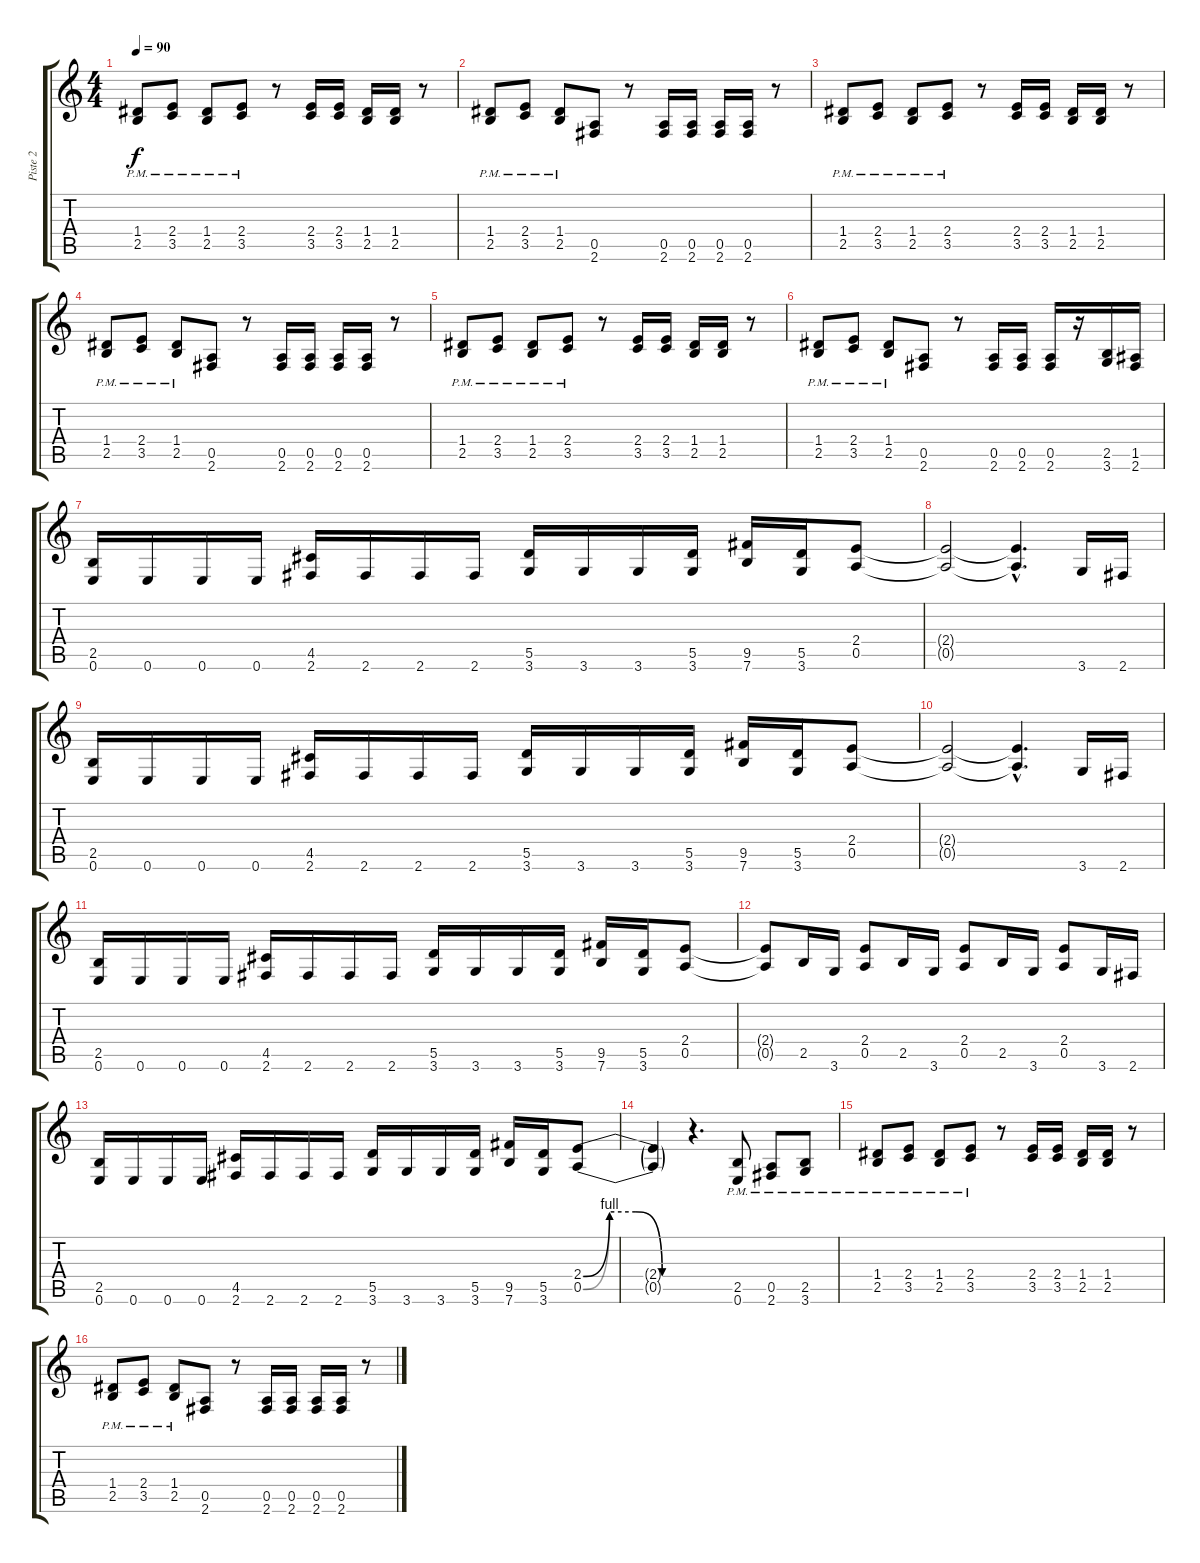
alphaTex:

\track ("Piste 2" "Piste 2") {instrument overdrivenguitar}
\staff {score tabs}
\tuning (E4 B3 G3 D3 A2 E2) {hide}
\ts (4 4)
\tempo 90
\clef g2
\ks c
(1.4{pm} 2.5{pm}).8{dy f} (2.4{pm} 3.5{pm}).8 (1.4{pm} 2.5{pm}).8 (2.4{pm} 3.5{pm}).8 r.8 (2.4 3.5).16 (2.4 3.5).16 (1.4 2.5).16 (1.4 2.5).16 r.8 |
(1.4{pm} 2.5{pm}).8 (2.4{pm} 3.5{pm}).8 (1.4{pm} 2.5{pm}).8 (0.5 2.6).8 r.8 (0.5 2.6).16 (0.5 2.6).16 (0.5 2.6).16 (0.5 2.6).16 r.8 |
(1.4{pm} 2.5{pm}).8 (2.4{pm} 3.5{pm}).8 (1.4{pm} 2.5{pm}).8 (2.4{pm} 3.5{pm}).8 r.8 (2.4 3.5).16 (2.4 3.5).16 (1.4 2.5).16 (1.4 2.5).16 r.8 |
(1.4{pm} 2.5{pm}).8 (2.4{pm} 3.5{pm}).8 (1.4{pm} 2.5{pm}).8 (0.5 2.6).8 r.8 (0.5 2.6).16 (0.5 2.6).16 (0.5 2.6).16 (0.5 2.6).16 r.8 |
(1.4{pm} 2.5{pm}).8 (2.4{pm} 3.5{pm}).8 (1.4{pm} 2.5{pm}).8 (2.4{pm} 3.5{pm}).8 r.8 (2.4 3.5).16 (2.4 3.5).16 (1.4 2.5).16 (1.4 2.5).16 r.8 |
(1.4{pm} 2.5{pm}).8 (2.4{pm} 3.5{pm}).8 (1.4{pm} 2.5{pm}).8 (0.5 2.6).8 r.8 (0.5 2.6).16 (0.5 2.6).16 (0.5 2.6).16 r.16 (2.5 3.6).16 (1.5 2.6).16 |
(2.5 0.6).16 0.6.16 0.6.16 0.6.16 (4.5 2.6).16 2.6.16 2.6.16 2.6.16 (5.5 3.6).16 3.6.16 3.6.16 (5.5 3.6).16 (9.5 7.6).16 (5.5 3.6).16 (2.4 0.5).8 |
(2.4{t} 0.5{t}).2 (2.4{hac t} 0.5{hac t}).4{d} 3.6.16 2.6.16 |
(2.5 0.6).16 0.6.16 0.6.16 0.6.16 (4.5 2.6).16 2.6.16 2.6.16 2.6.16 (5.5 3.6).16 3.6.16 3.6.16 (5.5 3.6).16 (9.5 7.6).16 (5.5 3.6).16 (2.4 0.5).8 |
(2.4{t} 0.5{t}).2 (2.4{hac t} 0.5{hac t}).4{d} 3.6.16 2.6.16 |
(2.5 0.6).16 0.6.16 0.6.16 0.6.16 (4.5 2.6).16 2.6.16 2.6.16 2.6.16 (5.5 3.6).16 3.6.16 3.6.16 (5.5 3.6).16 (9.5 7.6).16 (5.5 3.6).16 (2.4 0.5).8 |
(2.4{t} 0.5{t}).8 2.5.16 3.6.16 (2.4 0.5).8 2.5.16 3.6.16 (2.4 0.5).8 2.5.16 3.6.16 (2.4 0.5).8 3.6.16 2.6.16 |
(2.5 0.6).16 0.6.16 0.6.16 0.6.16 (4.5 2.6).16 2.6.16 2.6.16 2.6.16 (5.5 3.6).16 3.6.16 3.6.16 (5.5 3.6).16 (9.5 7.6).16 (5.5 3.6).16 (2.4{be (custom 0 0 15 4 30 4 45 0 60 0)} 0.5{be (custom 0 0 15 4 30 4 45 0 60 0)}).8 |
(2.4{t} 0.5{t}).4 r.4{d} (2.5{pm} 0.6{pm}).8 (0.5{pm} 2.6{pm}).8 (2.5{pm} 3.6{pm}).8 |
(1.4{pm} 2.5{pm}).8 (2.4{pm} 3.5{pm}).8 (1.4{pm} 2.5{pm}).8 (2.4{pm} 3.5{pm}).8 r.8 (2.4 3.5).16 (2.4 3.5).16 (1.4 2.5).16 (1.4 2.5).16 r.8 |
(1.4{pm} 2.5{pm}).8 (2.4{pm} 3.5{pm}).8 (1.4{pm} 2.5{pm}).8 (0.5 2.6).8 r.8 (0.5 2.6).16 (0.5 2.6).16 (0.5 2.6).16 (0.5 2.6).16 r.8
